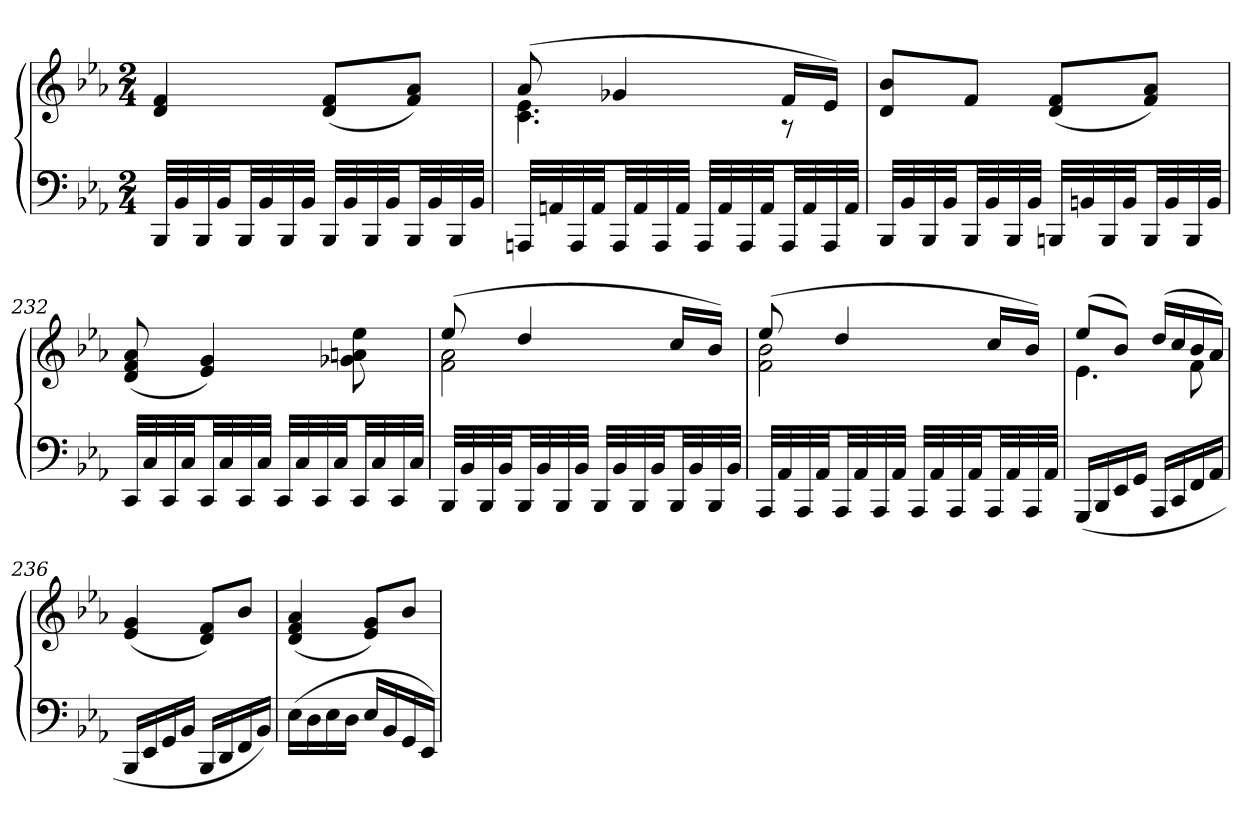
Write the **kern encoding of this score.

**kern	**kern
*part1	*part1
*staff2	*staff1
*clefF4	*clefG2
*k[b-e-a-]	*k[b-e-a-]
*E-:	*E-:
*M2/4	*M2/4
=	=
32BBB-LLL	4d 4f
32BB-	.
32BBB-	.
32BB-JJ	.
32BBB-LL	.
32BB-	.
32BBB-	.
32BB-JJJ	.
32BBB-LLL	(8d 8fL
32BB-	.
32BBB-	.
32BB-JJ	.
32BBB-LL	8f 8a-J)
32BB-	.
32BBB-	.
32BB-JJJ	.
=230	=230
*	*^
32AAAnLLL	(8a-	4.c 4.e-
32AAn	.	.
32AAA	.	.
32AAJJ	.	.
32AAALL	4g-X	.
32AA	.	.
32AAA	.	.
32AAJJJ	.	.
32AAALLL	.	.
32AA	.	.
32AAA	.	.
32AAJJ	.	.
32AAALL	16fLL	8r
32AA	.	.
32AAA	16e-JJ)	.
32AAJJJ	.	.
*	*v	*v
=231	=231
32BBB-LLL	8d 8b-L
32BB-	.
32BBB-	.
32BB-JJ	.
32BBB-LL	8fJ
32BB-	.
32BBB-	.
32BB-JJJ	.
32BBBnLLL	(8d 8fL
32BBn	.
32BBB	.
32BBJJ	.
32BBBLL	8f 8a-J)
32BB	.
32BBB	.
32BBJJJ	.
=232	=232
32CCLLL	(8d 8f 8a-
32C	.
32CC	.
32CJJ	.
32CCLL	4e- 4g)
32C	.
32CC	.
32CJJJ	.
32CCLLL	.
32C	.
32CC	.
32CJJ	.
32CCLL	8g-X 8an 8ee-
32C	.
32CC	.
32CJJJ	.
=233	=233
*	*^
32BBB-LLL	(8ee-	2f 2a-
32BB-	.	.
32BBB-	.	.
32BB-JJ	.	.
32BBB-LL	4dd	.
32BB-	.	.
32BBB-	.	.
32BB-JJJ	.	.
32BBB-LLL	.	.
32BB-	.	.
32BBB-	.	.
32BB-JJ	.	.
32BBB-LL	16ccLL	.
32BB-	.	.
32BBB-	16b-JJ)	.
32BB-JJJ	.	.
=234	=234	=234
32AAA-LLL	(8ee-	2f 2b-
32AA-	.	.
32AAA-	.	.
32AA-JJ	.	.
32AAA-LL	4dd	.
32AA-	.	.
32AAA-	.	.
32AA-JJJ	.	.
32AAA-LLL	.	.
32AA-	.	.
32AAA-	.	.
32AA-JJ	.	.
32AAA-LL	16ccLL	.
32AA-	.	.
32AAA-	16b-JJ)	.
32AA-JJJ	.	.
=235	=235	=235
(16GGGLL	(8ee-L	4.e-
16BBB-	.	.
16EE-	8b-J)	.
16GGJJ	.	.
16AAA-LL	(16ddLL	.
16CC	16cc	.
16FF	16b-	8f
16AA-JJ	16a-JJ)	.
*	*v	*v
=236	=236
16BBB-LL	(4e- 4g
16EE-	.
16GG	.
16BB-JJ	.
16BBB-LL	8d 8fL)
16DD	.
16FF	8b-J
16BB-JJ)	.
=237	=237
(16E-LL	(4d 4f 4a-
16D	.
16E-	.
16DJJ	.
16E-LL	8e- 8gL)
16BB-	.
16GG	8b-J
16EE-JJ)	.
=	=
*-	*-
